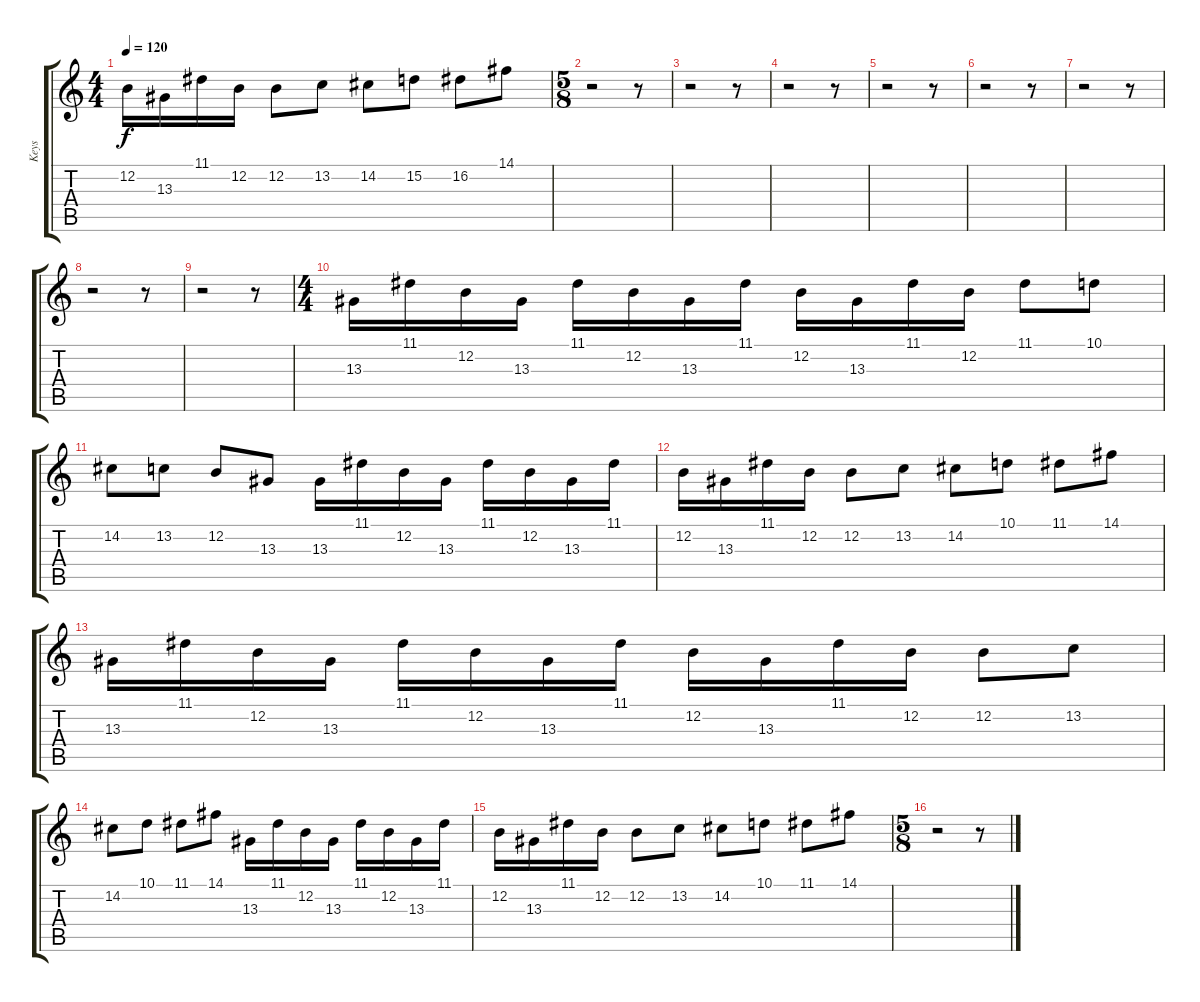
\track ("Keys" "Keys") {instrument percussiveorgan}
\staff {score tabs}
\tuning (E4 B3 G3 D3 A2 E2) {hide}
\ts (4 4)
\tempo 120
\clef g2
\ks c
12.2.16{dy f} 13.3.16 11.1.16 12.2.16 12.2.8 13.2.8 14.2.8 15.2.8 16.2.8 14.1.8 |
\ts (5 8)
r.2 r.8 |
r.2 r.8 |
r.2 r.8 |
r.2 r.8 |
r.2 r.8 |
r.2 r.8 |
r.2 r.8 |
r.2 r.8 |
\ts (4 4)
13.3.16{balance 0 instrument rockorgan} 11.1.16 12.2.16 13.3.16 11.1.16 12.2.16 13.3.16 11.1.16 12.2.16 13.3.16 11.1.16 12.2.16 11.1.8 10.1.8 |
14.2.8 13.2.8 12.2.8 13.3.8 13.3.16 11.1.16 12.2.16 13.3.16 11.1.16 12.2.16 13.3.16 11.1.16 |
12.2.16 13.3.16 11.1.16 12.2.16 12.2.8 13.2.8 14.2.8 10.1.8 11.1.8 14.1.8 |
13.3.16 11.1.16 12.2.16 13.3.16 11.1.16 12.2.16 13.3.16 11.1.16 12.2.16 13.3.16 11.1.16 12.2.16 12.2.8 13.2.8 |
14.2.8 10.1.8 11.1.8 14.1.8 13.3.16 11.1.16 12.2.16 13.3.16 11.1.16 12.2.16 13.3.16 11.1.16 |
12.2.16 13.3.16 11.1.16 12.2.16 12.2.8 13.2.8 14.2.8 10.1.8 11.1.8 14.1.8 |
\ts (5 8)
r.2 r.8
